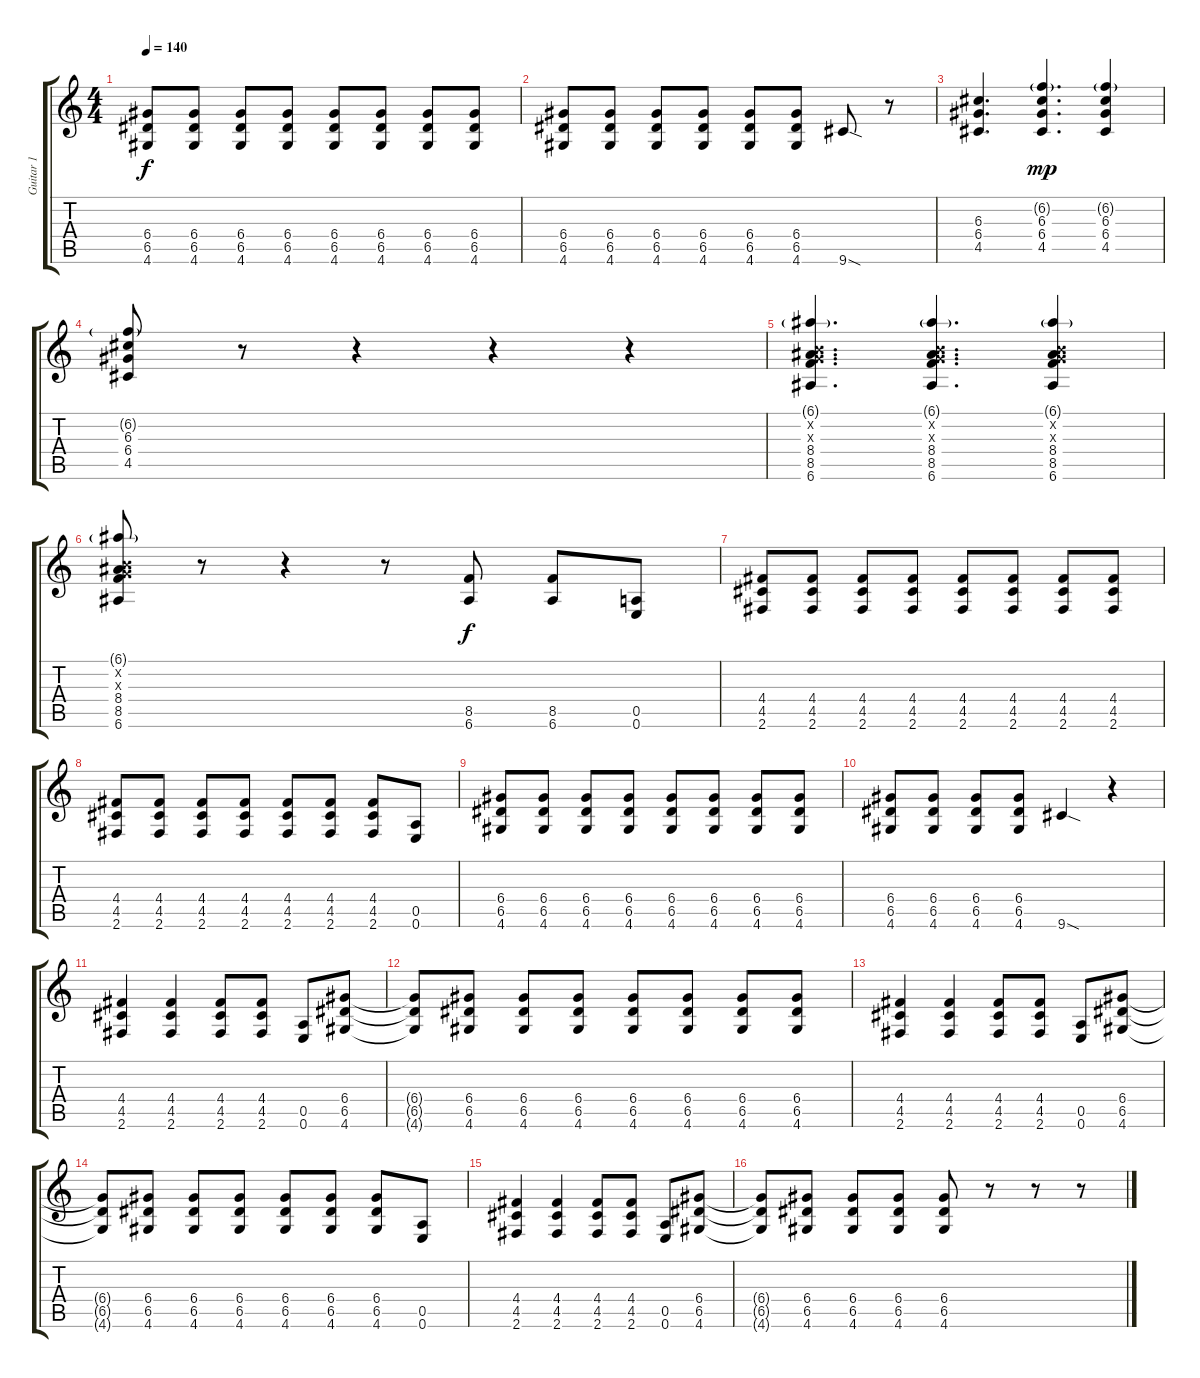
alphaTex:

\track ("Guitar 1" "Guitar 1") {instrument distortionguitar}
\staff {score tabs}
\tuning (E4 B3 G3 D3 A2 E2) {hide}
\ts (4 4)
\tempo 140
\clef g2
\ks c
(6.4 6.5 4.6).8{dy f} (6.4 6.5 4.6).8 (6.4 6.5 4.6).8 (6.4 6.5 4.6).8 (6.4 6.5 4.6).8 (6.4 6.5 4.6).8 (6.4 6.5 4.6).8 (6.4 6.5 4.6).8 |
(6.4 6.5 4.6).8 (6.4 6.5 4.6).8 (6.4 6.5 4.6).8 (6.4 6.5 4.6).8 (6.4 6.5 4.6).8 (6.4 6.5 4.6).8 9.6{sod}.8 r.8 |
(6.3 6.4 4.5).4{d} (6.2{g} 6.3 6.4 4.5).4{d dy mp} (6.2{g} 6.3 6.4 4.5).4 |
(6.2{g} 6.3 6.4 4.5).8 r.8 r.4 r.4 r.4 |
(6.1{g} 0.2{x} 0.3{x} 8.4 8.5 6.6).4{d} (6.1{g} 0.2{x} 0.3{x} 8.4 8.5 6.6).4{d} (6.1{g} 0.2{x} 0.3{x} 8.4 8.5 6.6).4 |
(6.1{g} 0.2{x} 0.3{x} 8.4 8.5 6.6).8 r.8 r.4 r.8 (8.5 6.6).8{dy f} (8.5 6.6).8 (0.5 0.6).8 |
(4.4 4.5 2.6).8 (4.4 4.5 2.6).8 (4.4 4.5 2.6).8 (4.4 4.5 2.6).8 (4.4 4.5 2.6).8 (4.4 4.5 2.6).8 (4.4 4.5 2.6).8 (4.4 4.5 2.6).8 |
(4.4 4.5 2.6).8 (4.4 4.5 2.6).8 (4.4 4.5 2.6).8 (4.4 4.5 2.6).8 (4.4 4.5 2.6).8 (4.4 4.5 2.6).8 (4.4 4.5 2.6).8 (0.5 0.6).8 |
(6.4 6.5 4.6).8 (6.4 6.5 4.6).8 (6.4 6.5 4.6).8 (6.4 6.5 4.6).8 (6.4 6.5 4.6).8 (6.4 6.5 4.6).8 (6.4 6.5 4.6).8 (6.4 6.5 4.6).8 |
(6.4 6.5 4.6).8 (6.4 6.5 4.6).8 (6.4 6.5 4.6).8 (6.4 6.5 4.6).8 9.6{sod}.4 r.4 |
(4.4 4.5 2.6).4 (4.4 4.5 2.6).4 (4.4 4.5 2.6).8 (4.4 4.5 2.6).8 (0.5 0.6).8 (6.4 6.5 4.6).8 |
(6.4{t} 6.5{t} 4.6{t}).8 (6.4 6.5 4.6).8 (6.4 6.5 4.6).8 (6.4 6.5 4.6).8 (6.4 6.5 4.6).8 (6.4 6.5 4.6).8 (6.4 6.5 4.6).8 (6.4 6.5 4.6).8 |
(4.4 4.5 2.6).4 (4.4 4.5 2.6).4 (4.4 4.5 2.6).8 (4.4 4.5 2.6).8 (0.5 0.6).8{txt ""} (6.4 6.5 4.6).8 |
(6.4{t} 6.5{t} 4.6{t}).8 (6.4 6.5 4.6).8 (6.4 6.5 4.6).8 (6.4 6.5 4.6).8 (6.4 6.5 4.6).8 (6.4 6.5 4.6).8 (6.4 6.5 4.6).8 (0.5 0.6).8 |
(4.4 4.5 2.6).4 (4.4 4.5 2.6).4 (4.4 4.5 2.6).8 (4.4 4.5 2.6).8 (0.5 0.6).8 (6.4 6.5 4.6).8 |
(6.4{t} 6.5{t} 4.6{t}).8 (6.4 6.5 4.6).8 (6.4 6.5 4.6).8 (6.4 6.5 4.6).8 (6.4 6.5 4.6).8 r.8 r.8 r.8
